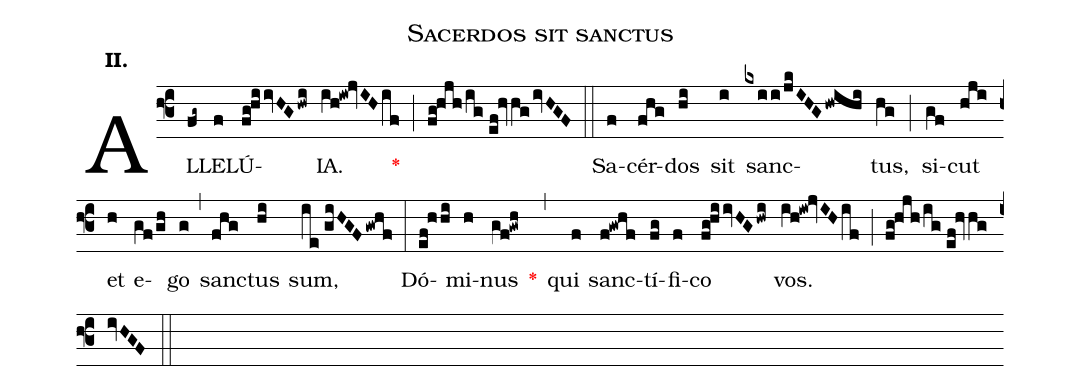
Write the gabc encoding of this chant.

name:Sacerdos sit sanctus;
mode:II.;
office-part:Alleluia;
%%
(f3) AL(fg~)LE(f)LÚ(fg!hiivHGhwi)IA.(ih!iw!jvIHif) <v>\red{*}</v>(;) (fg!hjh/ig//ef!hvhgivHGF) (::) Sa(f)cér(fhg)dos(hi) sit(i) sanc(kxii/jkIHGhwihi)tus,(hg) (;) si(gf)cut(hji) et(h) e(gf/gh)go(g) (,) sanc(fhg)tus(hi) sum,(ie//giHGFgwhf) (:) Dó(ef!hhi)mi(h)nus(gf!gwh) <v>\red{*}</v>(,) qui(f) sanc(f!gwhf)tí(fg)fi(f)co(fg!hiivHGhwi) vos.(ih!iw!jvIHif) (;) (fg!hjh/ig//ef!hvhgivHGF) (::)
